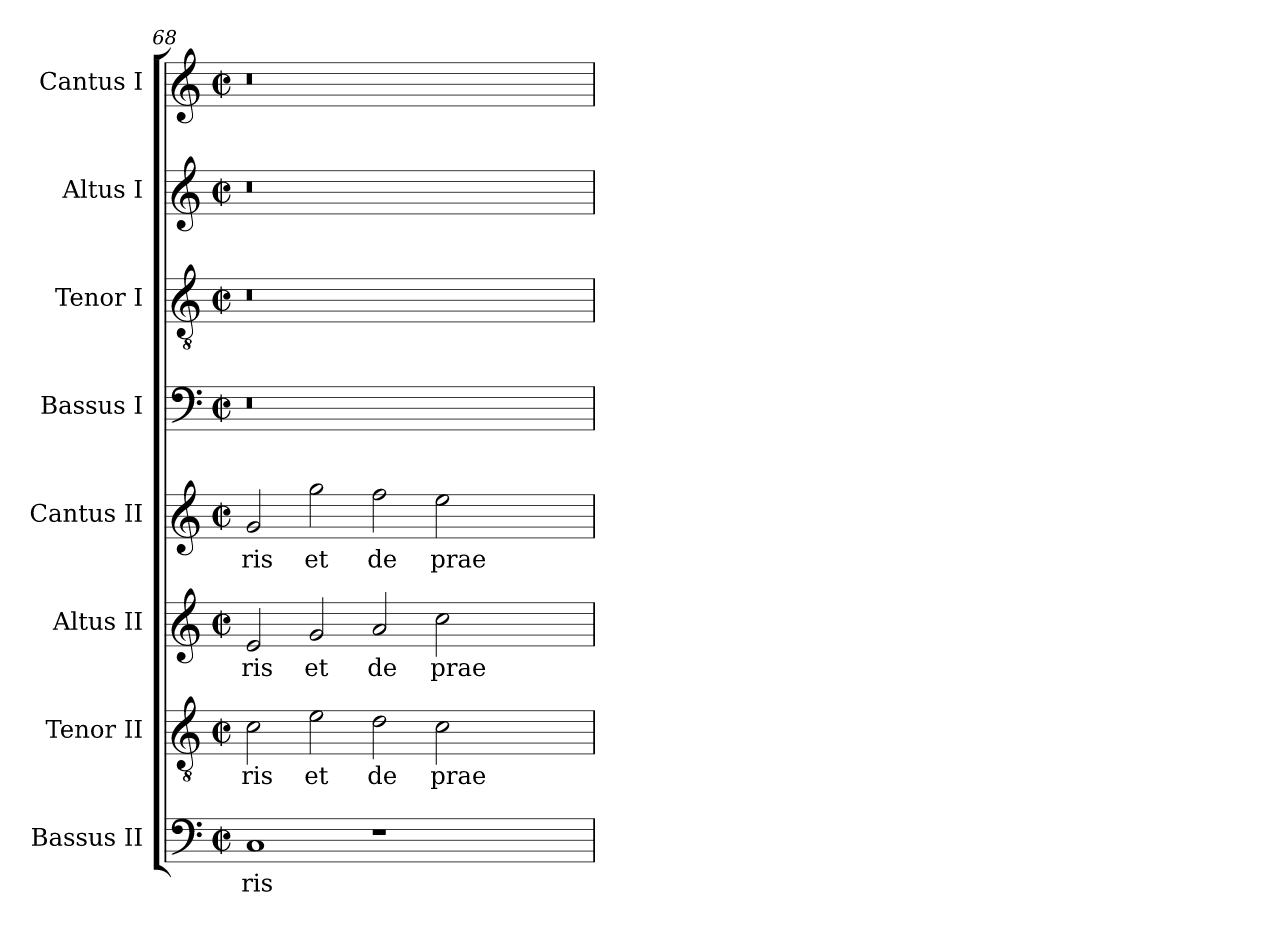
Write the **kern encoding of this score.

**kern	**text	**kern	**text	**kern	**text	**kern	**text	**kern	**kern	**kern	**kern
*part8	*part8	*part7	*part7	*part6	*part6	*part5	*part5	*part4	*part3	*part2	*part1
*staff8	*staff8	*staff7	*staff7	*staff6	*staff6	*staff5	*staff5	*staff4	*staff3	*staff2	*staff1
*I"Bassus II	*	*I"Tenor II	*	*I"Altus II	*	*I"Cantus II	*	*I"Bassus I	*I"Tenor I	*I"Altus I	*I"Cantus I
*clefF4	*	*clefGv2	*	*clefG2	*	*clefG2	*	*clefF4	*clefGv2	*clefG2	*clefG2
*	*	*	*	*	*	*	*	*	*	*k[]	*
*	*	*	*	*	*	*	*	*	*	*C:	*
*M2/2	*	*M2/2	*	*M2/2	*	*M2/2	*	*M2/2	*M2/2	*M2/2	*M2/2
*met(c|)	*	*met(c|)	*	*met(c|)	*	*met(c|)	*	*met(c|)	*met(c|)	*met(c|)	*met(c|)
=68	=68	=68	=68	=68	=68	=68	=68	=68	=68	=68	=68
!	!LO:LY:b:cj	!	!LO:LY:b:cj	!	!LO:LY:b:cj	!	!LO:LY:b:cj	!	!	!	!
1C	ris	2c\	ris	2e/	ris	2g/	ris	0r	0r	0r	0r
!	!	!	!LO:LY:b:cj	!	!LO:LY:b:cj	!	!LO:LY:b:cj	!	!	!	!
.	.	2e\	et	2g/	et	2gg\	et	.	.	.	.
!LO:N:vis=1	!	!	!LO:LY:b:cj	!	!LO:LY:b:cj	!	!LO:LY:b:cj	!	!	!	!
0r	.	2d\	de	2a/	de	2ff\	de	.	.	.	.
!	!	!	!LO:LY:b:cj	!	!LO:LY:b:cj	!	!LO:LY:b:cj	!	!	!	!
.	.	2c\	prae	2cc\	prae	2ee\	prae	.	.	.	.
.	.	1ryy	.	1ryy	.	1ryy	.	1ryy	1ryy	1ryy	1ryy
=	=	=	=	=	=	=	=	=	=	=	=
*-	*-	*-	*-	*-	*-	*-	*-	*-	*-	*-	*-
